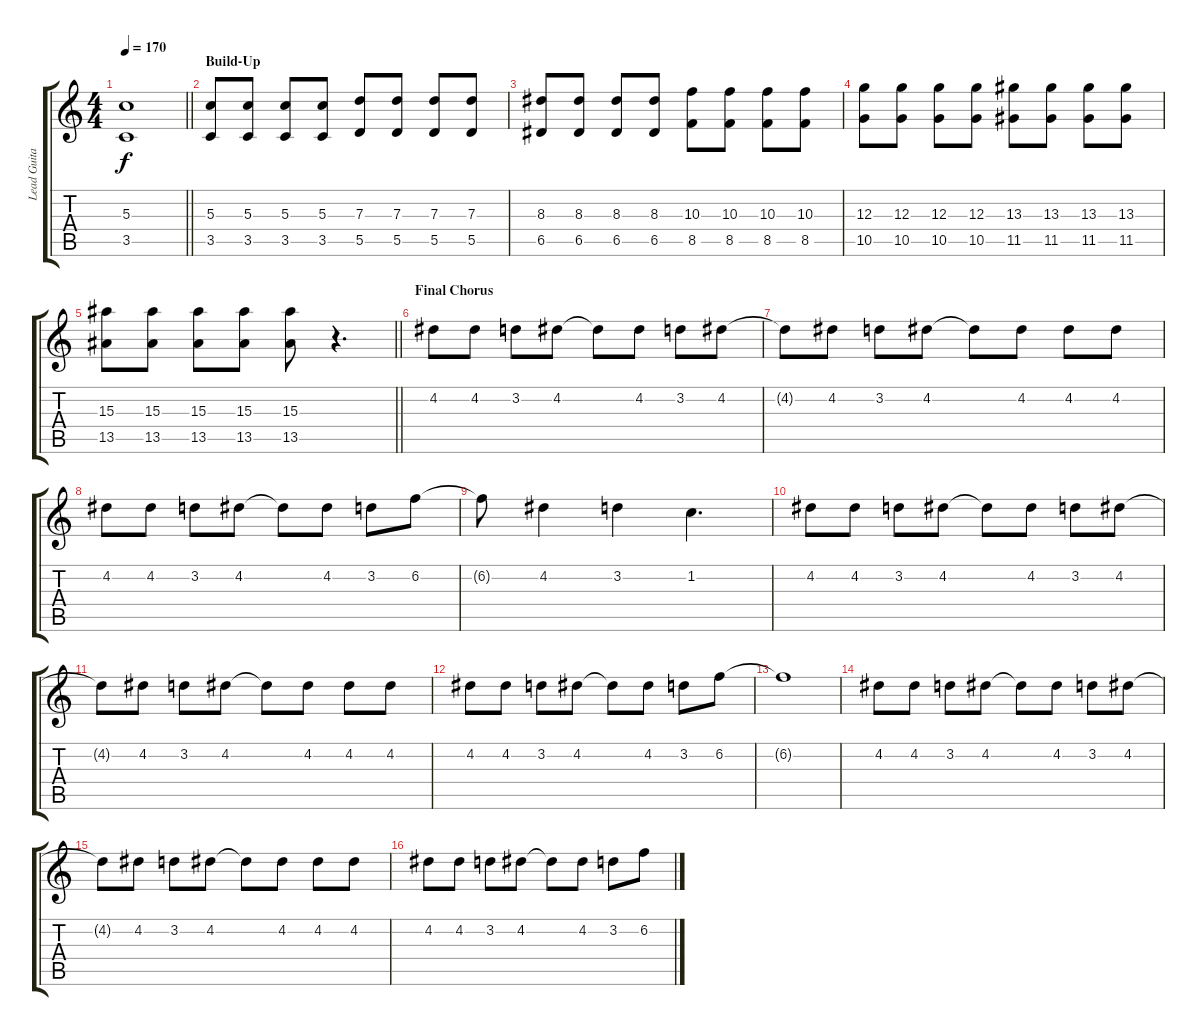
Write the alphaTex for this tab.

\track ("Lead Guitar" "Lead Guita") {instrument distortionguitar}
\staff {score tabs}
\tuning (E4 B3 G3 D3 A2 D2) {hide}
\ts (4 4)
\tempo 170
\clef g2
\barLineRight lightlight
\ks c
(5.3{t} 3.5{t}).1{dy f} |
\section ("" "Build-Up")
(5.3 3.5).8 (5.3 3.5).8 (5.3 3.5).8 (5.3 3.5).8 (7.3 5.5).8 (7.3 5.5).8 (7.3 5.5).8 (7.3 5.5).8 |
(8.3 6.5).8 (8.3 6.5).8 (8.3 6.5).8 (8.3 6.5).8 (10.3 8.5).8 (10.3 8.5).8 (10.3 8.5).8 (10.3 8.5).8 |
(12.3 10.5).8 (12.3 10.5).8 (12.3 10.5).8 (12.3 10.5).8 (13.3 11.5).8 (13.3 11.5).8 (13.3 11.5).8 (13.3 11.5).8 |
\barLineRight lightlight
(15.3 13.5).8 (15.3 13.5).8 (15.3 13.5).8 (15.3 13.5).8 (15.3 13.5).8 r.4{d} |
\section ("" "Final Chorus")
4.2.8 4.2.8 3.2.8 4.2.8 4.2{t}.8 4.2.8 3.2.8 4.2.8 |
4.2{t}.8 4.2.8 3.2.8 4.2.8 4.2{t}.8 4.2.8 4.2.8 4.2.8 |
4.2.8 4.2.8 3.2.8 4.2.8 4.2{t}.8 4.2.8 3.2.8 6.2.8 |
6.2{t}.8 4.2.4 3.2.4 1.2.4{d} |
4.2.8 4.2.8 3.2.8 4.2.8 4.2{t}.8 4.2.8 3.2.8 4.2.8 |
4.2{t}.8 4.2.8 3.2.8 4.2.8 4.2{t}.8 4.2.8 4.2.8 4.2.8 |
4.2.8 4.2.8 3.2.8 4.2.8 4.2{t}.8 4.2.8 3.2.8 6.2.8 |
6.2{t}.1 |
4.2.8 4.2.8 3.2.8 4.2.8 4.2{t}.8 4.2.8 3.2.8 4.2.8 |
4.2{t}.8 4.2.8 3.2.8 4.2.8 4.2{t}.8 4.2.8 4.2.8 4.2.8 |
4.2.8 4.2.8 3.2.8 4.2.8 4.2{t}.8 4.2.8 3.2.8 6.2.8
